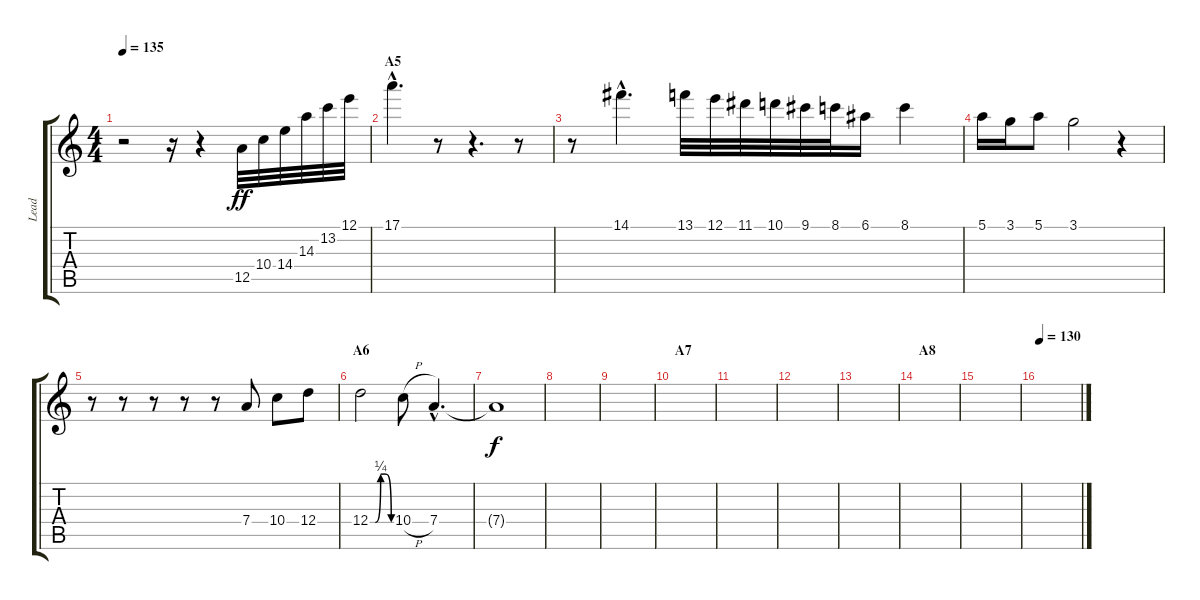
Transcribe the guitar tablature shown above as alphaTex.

\track ("Lead" "Lead") {instrument distortionguitar}
\staff {score tabs}
\tuning (E4 B3 G3 D3 A2 E2) {hide}
\ts (4 4)
\tempo 135
\clef g2
\ks c
r.2{dy f} r.16 r.4 12.5.32{dy ff} 10.4.32 14.4.32 14.3.32 13.2.32 12.1.32 |
\section ("" "A5")
17.1{hac}.4{d} r.8 r.4{d} r.8 |
r.8 14.1{hac}.4{d} 13.1.32 12.1.32 11.1.32 10.1.32 9.1.32 8.1.32 6.1.16 8.1.4 |
5.1.16 3.1.16 5.1.8 3.1.2 r.4 |
r.8 r.8 r.8 r.8 r.8 7.4.8 10.4.8 12.4.8 |
\section ("" "A6")
12.4{be (custom 0 0 15 0 30 1 45 1 60 0)}.2 10.4{h}.8 7.4{hac}.4{d} |
7.4{t}.1{dy f} |
|
|
\section ("" "A7")
|
|
|
|
\section ("" "A8")
|
|
\tempo 130
